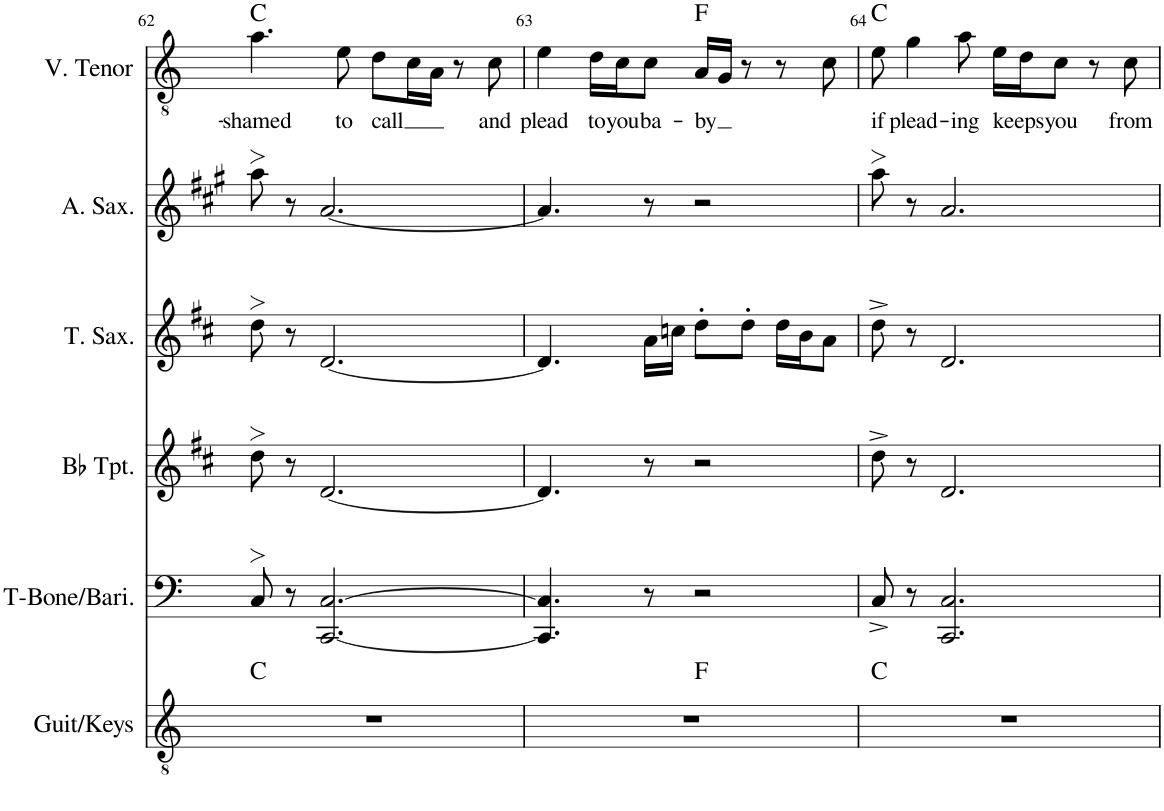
**kern	**harte	**kern	**kern	**kern	**kern	**kern	**text	**harte
*part6	*part6	*part5	*part4	*part3	*part2	*part1	*part1	*part1
*staff6	*	*staff5	*staff4	*staff3	*staff2	*staff1	*staff1	*
*I"Guit/Keys	*	*I"T-Bone/Bari	*I"Bb Trumpet	*I"Tenor Sax	*I"Alto Saxophone	*I"V. Tenor	*	*
*I'Guit/Keys	*	*I'T-Bone/Bari.	*I'Bb Tpt.	*I'T. Sax.	*I'A. Sax.	*I'V. Tenor	*	*
!!LO:PB:g=z
*clefGv2	*	*clefF4	*clefG2	*clefG2	*clefG2	*clefGv2	*	*
*	*	*	*Trd1c2	*Trd8c14	*Trd5c9	*	*	*
*k[]	*	*k[]	*k[f#c#]	*k[f#c#]	*k[f#c#g#]	*k[]	*	*
*M4/4	*	*M4/4	*M4/4	*M4/4	*M4/4	*M4/4	*	*
=62	=62	=62	=62	=62	=62	=62	=62	=62
!	!	!	!	!	!	!	!LO:LY:b	!
1r	C:maj	8C>/	8dd>\	8dd>\	8aa>\	4.a\	-shamed	C:maj
.	.	8r	8r	8r	8r	.	.	.
.	.	[2.CC/ [2.C/	[2.d/	[2.d/	[2.a/	.	.	.
!	!	!	!	!	!	!	!LO:LY:b	!
.	.	.	.	.	.	8e\	to	.
!	!	!	!	!	!	!	!LO:LY:b	!
.	.	.	.	.	.	8d\L	call	.
.	.	.	.	.	.	16c\L	.	.
.	.	.	.	.	.	16A\JJ	.	.
.	.	.	.	.	.	8r	.	.
!	!	!	!	!	!	!	!LO:LY:b	!
.	.	.	.	.	.	8c\	and	.
=63	=63	=63	=63	=63	=63	=63	=63	=63
!	!	!	!	!	!	!	!LO:LY:b	!
*^	*	*	*	*	*	*	*	*
1r	2ryy	.	4.CC/] 4.C/]	4.d/]	4.d/]	4.a/]	4e\	plead	.
!	!	!	!	!	!	!	!	!LO:LY:b	!
.	.	.	.	.	.	.	16d\LL	to	.
!	!	!	!	!	!	!	!	!LO:LY:b	!
.	.	.	.	.	.	.	16c\J	you	.
!	!	!	!	!	!	!	!	!LO:LY:b	!
.	.	.	8r	8r	16a\LL	8r	8c\J	ba-	.
.	.	.	.	.	16ccn\JJ	.	.	.	.
!	!	!	!	!	!	!	!	!LO:LY:b	!
.	2ryy	F:maj	2r	2r	8dd'\L	2r	16A/LL	-by	F:maj
.	.	.	.	.	.	.	16G/JJ	.	.
.	.	.	.	.	8dd'\J	.	8r	.	.
.	.	.	.	.	16dd\LL	.	8r	.	.
.	.	.	.	.	16b\J	.	.	.	.
.	.	.	.	.	8a\J	.	8c\	.	.
=64	=64	=64	=64	=64	=64	=64	=64	=64	=64
!	!	!	!	!	!	!	!	!LO:LY:b	!
*v	*v	*	*	*	*	*	*	*	*
1r	C:maj	8C^/	8dd^\	8dd^\	8aa>\	8e\	if	C:maj
!	!	!	!	!	!	!	!LO:LY:b	!
.	.	8r	8r	8r	8r	4g\	plead-	.
.	.	2.CC/ 2.C/	2.d/	2.d/	2.a/	.	.	.
!	!	!	!	!	!	!	!LO:LY:b	!
.	.	.	.	.	.	8a\	-ing	.
!	!	!	!	!	!	!	!LO:LY:b	!
.	.	.	.	.	.	16e\LL	keeps	.
.	.	.	.	.	.	16d\J	.	.
!	!	!	!	!	!	!	!LO:LY:b	!
.	.	.	.	.	.	8c\J	you	.
.	.	.	.	.	.	8r	.	.
!	!	!	!	!	!	!	!LO:LY:b	!
.	.	.	.	.	.	8c\	from	.
=	=	=	=	=	=	=	=	=
*-	*-	*-	*-	*-	*-	*-	*-	*-
